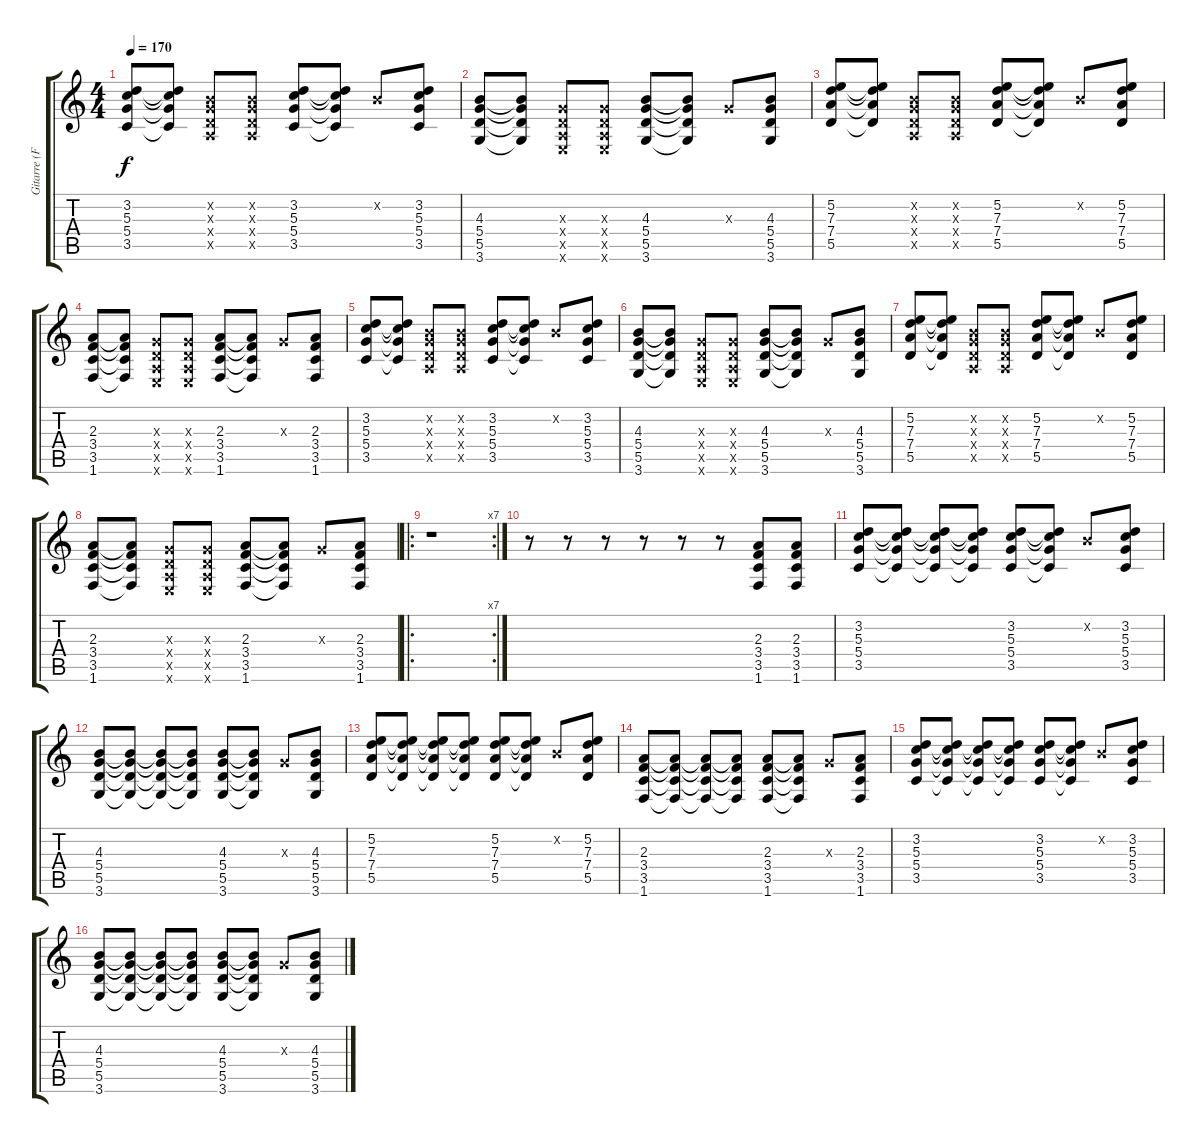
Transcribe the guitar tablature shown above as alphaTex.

\track ("Gitarre (Farin)" "Gitarre (F") {instrument distortionguitar}
\staff {score tabs}
\tuning (E4 B3 G3 D3 A2 E2) {hide}
\ts (4 4)
\tempo 170
\clef g2
\ks c
(3.2 5.3 5.4 3.5).8{dy f} (3.2{t} 5.3{t} 5.4{t} 3.5{t}).8 (0.2{x} 0.3{x} 0.4{x} 0.5{x}).8 (0.2{x} 0.3{x} 0.4{x} 0.5{x}).8 (3.2 5.3 5.4 3.5).8 (3.2{t} 5.3{t} 5.4{t} 3.5{t}).8 0.2{x}.8 (3.2 5.3 5.4 3.5).8 |
(4.3 5.4 5.5 3.6).8 (4.3{t} 5.4{t} 5.5{t} 3.6{t}).8 (0.3{x} 0.4{x} 0.5{x} 0.6{x}).8 (0.3{x} 0.4{x} 0.5{x} 0.6{x}).8 (4.3 5.4 5.5 3.6).8 (4.3{t} 5.4{t} 5.5{t} 3.6{t}).8 0.3{x}.8 (4.3 5.4 5.5 3.6).8 |
(5.2 7.3 7.4 5.5).8 (5.2{t} 7.3{t} 7.4{t} 5.5{t}).8 (0.2{x} 0.3{x} 0.4{x} 0.5{x}).8 (0.2{x} 0.3{x} 0.4{x} 0.5{x}).8 (5.2 7.3 7.4 5.5).8 (5.2{t} 7.3{t} 7.4{t} 5.5{t}).8 0.2{x}.8 (5.2 7.3 7.4 5.5).8 |
(2.3 3.4 3.5 1.6).8 (2.3{t} 3.4{t} 3.5{t} 1.6{t}).8 (0.3{x} 0.4{x} 0.5{x} 0.6{x}).8 (0.3{x} 0.4{x} 0.5{x} 0.6{x}).8 (2.3 3.4 3.5 1.6).8 (2.3{t} 3.4{t} 3.5{t} 1.6{t}).8 0.3{x}.8 (2.3 3.4 3.5 1.6).8 |
(3.2 5.3 5.4 3.5).8 (3.2{t} 5.3{t} 5.4{t} 3.5{t}).8 (0.2{x} 0.3{x} 0.4{x} 0.5{x}).8 (0.2{x} 0.3{x} 0.4{x} 0.5{x}).8 (3.2 5.3 5.4 3.5).8 (3.2{t} 5.3{t} 5.4{t} 3.5{t}).8 0.2{x}.8 (3.2 5.3 5.4 3.5).8 |
(4.3 5.4 5.5 3.6).8 (4.3{t} 5.4{t} 5.5{t} 3.6{t}).8 (0.3{x} 0.4{x} 0.5{x} 0.6{x}).8 (0.3{x} 0.4{x} 0.5{x} 0.6{x}).8 (4.3 5.4 5.5 3.6).8 (4.3{t} 5.4{t} 5.5{t} 3.6{t}).8 0.3{x}.8 (4.3 5.4 5.5 3.6).8 |
(5.2 7.3 7.4 5.5).8 (5.2{t} 7.3{t} 7.4{t} 5.5{t}).8 (0.2{x} 0.3{x} 0.4{x} 0.5{x}).8 (0.2{x} 0.3{x} 0.4{x} 0.5{x}).8 (5.2 7.3 7.4 5.5).8 (5.2{t} 7.3{t} 7.4{t} 5.5{t}).8 0.2{x}.8 (5.2 7.3 7.4 5.5).8 |
(2.3 3.4 3.5 1.6).8 (2.3{t} 3.4{t} 3.5{t} 1.6{t}).8 (0.3{x} 0.4{x} 0.5{x} 0.6{x}).8 (0.3{x} 0.4{x} 0.5{x} 0.6{x}).8 (2.3 3.4 3.5 1.6).8 (2.3{t} 3.4{t} 3.5{t} 1.6{t}).8 0.3{x}.8 (2.3 3.4 3.5 1.6).8 |
\ro
\rc 7
r.1 |
r.8 r.8 r.8 r.8 r.8 r.8 (2.3 3.4 3.5 1.6).8 (2.3 3.4 3.5 1.6).8 |
(3.2 5.3 5.4 3.5).8 (3.2{t} 5.3{t} 5.4{t} 3.5{t}).8 (3.2{t} 5.3{t} 5.4{t} 3.5{t}).8 (3.2{t} 5.3{t} 5.4{t} 3.5{t}).8 (3.2 5.3 5.4 3.5).8 (3.2{t} 5.3{t} 5.4{t} 3.5{t}).8 0.2{x}.8 (3.2 5.3 5.4 3.5).8 |
(4.3 5.4 5.5 3.6).8 (4.3{t} 5.4{t} 5.5{t} 3.6{t}).8 (4.3{t} 5.4{t} 5.5{t} 3.6{t}).8 (4.3{t} 5.4{t} 5.5{t} 3.6{t}).8 (4.3 5.4 5.5 3.6).8 (4.3{t} 5.4{t} 5.5{t} 3.6{t}).8 0.3{x}.8 (4.3 5.4 5.5 3.6).8 |
(5.2 7.3 7.4 5.5).8 (5.2{t} 7.3{t} 7.4{t} 5.5{t}).8 (5.2{t} 7.3{t} 7.4{t} 5.5{t}).8 (5.2{t} 7.3{t} 7.4{t} 5.5{t}).8 (5.2 7.3 7.4 5.5).8 (5.2{t} 7.3{t} 7.4{t} 5.5{t}).8 0.2{x}.8 (5.2 7.3 7.4 5.5).8 |
(2.3 3.4 3.5 1.6).8 (2.3{t} 3.4{t} 3.5{t} 1.6{t}).8 (2.3{t} 3.4{t} 3.5{t} 1.6{t}).8 (2.3{t} 3.4{t} 3.5{t} 1.6{t}).8 (2.3 3.4 3.5 1.6).8 (2.3{t} 3.4{t} 3.5{t} 1.6{t}).8 0.3{x}.8 (2.3 3.4 3.5 1.6).8 |
(3.2 5.3 5.4 3.5).8 (3.2{t} 5.3{t} 5.4{t} 3.5{t}).8 (3.2{t} 5.3{t} 5.4{t} 3.5{t}).8 (3.2{t} 5.3{t} 5.4{t} 3.5{t}).8 (3.2 5.3 5.4 3.5).8 (3.2{t} 5.3{t} 5.4{t} 3.5{t}).8 0.2{x}.8 (3.2 5.3 5.4 3.5).8 |
(4.3 5.4 5.5 3.6).8 (4.3{t} 5.4{t} 5.5{t} 3.6{t}).8 (4.3{t} 5.4{t} 5.5{t} 3.6{t}).8 (4.3{t} 5.4{t} 5.5{t} 3.6{t}).8 (4.3 5.4 5.5 3.6).8 (4.3{t} 5.4{t} 5.5{t} 3.6{t}).8 0.3{x}.8 (4.3 5.4 5.5 3.6).8
